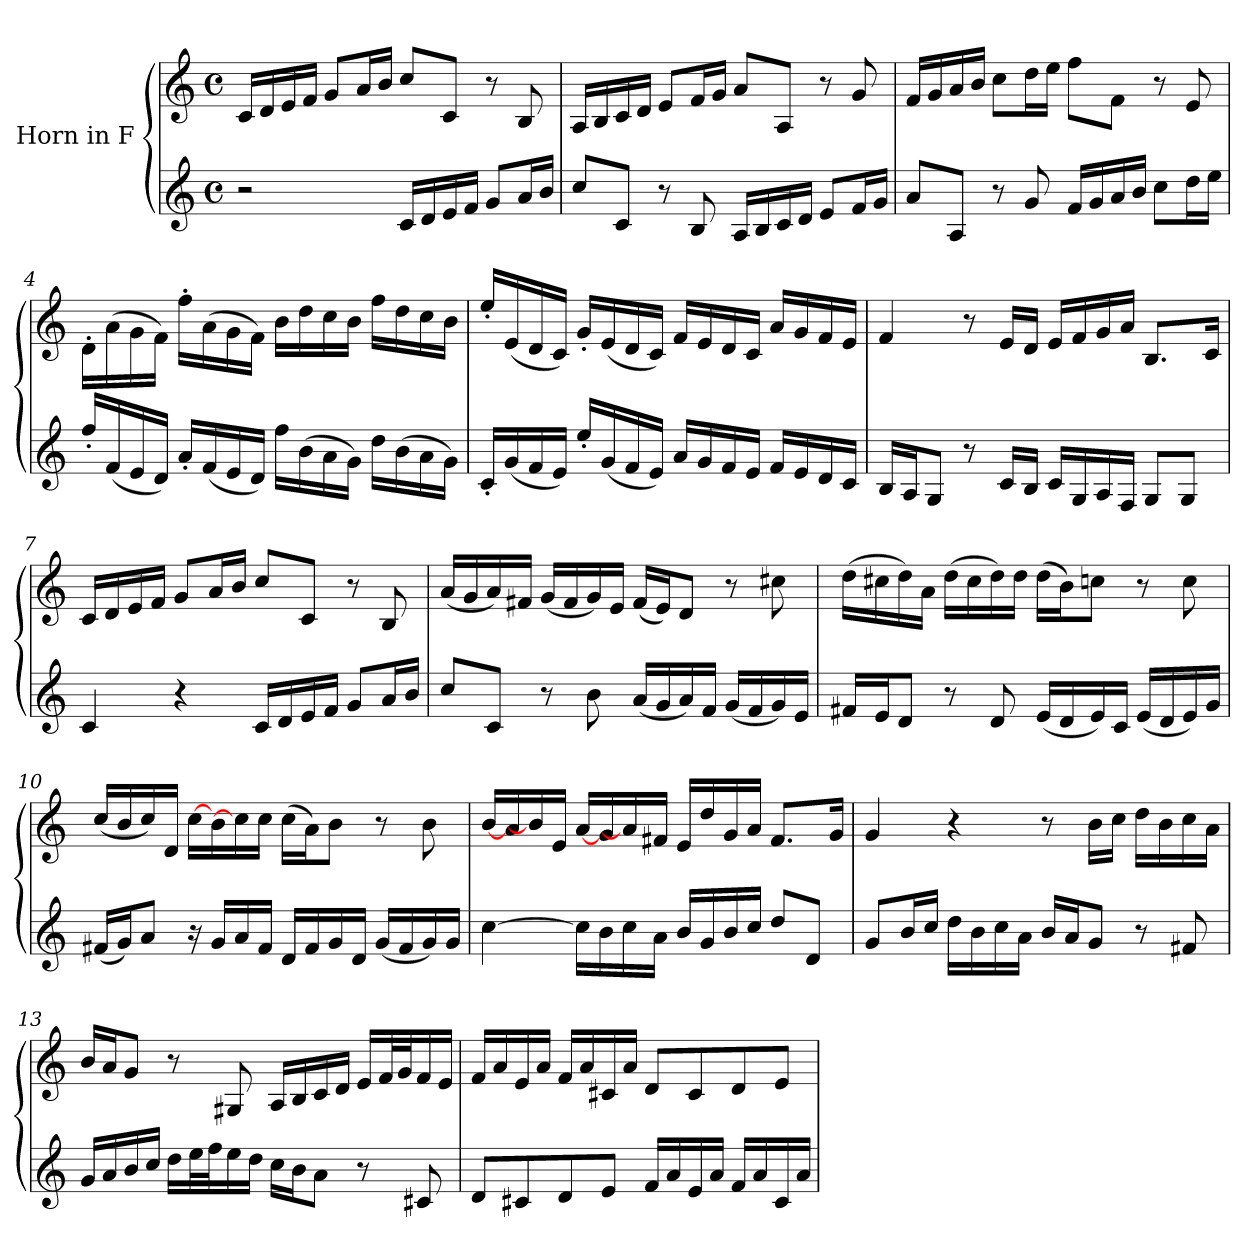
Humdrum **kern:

**kern	**kern
*part2	*part1
*staff2	*staff1
*I"Horn in F	*I"Horn in F
*clefG2	*clefG2
*ITrd4c7	*ITrd4c7
*k[b-]	*k[b-]
*M4/4	*M4/4
*met(c)	*met(c)
*MM86	*MM86
=1	=1
2r	16F/LL
.	16G/
.	16A/
.	16B-/JJ
.	8c/L
.	16d/L
.	16e/JJ
16F/LL	8f/L
16G/	.
16A/	8F/J
16B-/JJ	.
8c/L	8r
16d/L	8E/
16e/JJ	.
=2	=2
8f/L	16D/LL
.	16E/
8F/J	16F/
.	16G/JJ
8r	8A/L
8E/	16B-/L
.	16c/JJ
16D/LL	8d/L
16E/	.
16F/	8D/J
16G/JJ	.
8A/L	8r
16B-/L	8c/
16c/JJ	.
=3	=3
8d/L	16B-/LL
.	16c/
8D/J	16d/
.	16e/JJ
8r	8f\L
8c/	16g\L
.	16a\JJ
16B-/LL	8b-\L
16c/	.
16d/	8B-\J
16e/JJ	.
8f\L	8r
16g\L	8A/
16a\JJ	.
=4	=4
16b-'/LL	16G'\LL
(16B-/	(16d\
16A/	16c\
16G/JJ)	16B-\JJ)
16d'/LL	16b-'\LL
(16B-/	(16d\
16A/	16c\
16G/JJ)	16B-\JJ)
16b-\LL	16e\LL
(16e\	16g\
16d\	16f\
16c\JJ)	16e\JJ
16g\LL	16b-\LL
(16e\	16g\
16d\	16f\
16c\JJ)	16e\JJ
!!LO:LB:g=z
=5	=5
16F'/LL	16a'/LL
(16c/	(16A/
16B-/	16G/
16A/JJ)	16F/JJ)
16a'/LL	16c'/LL
(16c/	(16A/
16B-/	16G/
16A/JJ)	16F/JJ)
16d/LL	16B-/LL
16c/	16A/
16B-/	16G/
16A/JJ	16F/JJ
16B-/LL	16d/LL
16A/	16c/
16G/	16B-/
16F/JJ	16A/JJ
=6	=6
16E/LL	4B-/
16D/J	.
8C/J	.
8r	8r
16F/LL	16A/LL
16E/JJ	16G/JJ
16F/LL	16A/LL
16C/	16B-/
16D/	16c/
16BB-/JJ	16d/JJ
8C/L	8.E/L
8C/J	.
.	16F/Jk
=7	=7
4F/	16F/LL
.	16G/
.	16A/
.	16B-/JJ
4r	8c/L
.	16d/L
.	16e/JJ
16F/LL	8f/L
16G/	.
16A/	8F/J
16B-/JJ	.
8c/L	8r
16d/L	8E/
16e/JJ	.
=8	=8
8f/L	(16d/LL
.	16c/
8F/J	16d/)
.	16Bn/JJ
8r	(16c/LL
.	16B/
8e\	16c/)
.	16A/JJ
(16d/LL	(16B/LL
16c/	16A/J)
16d/)	8G/J
16B-/JJ	.
(16c/LL	8r
16B-/	.
16c/)	8f#X\
16A/JJ	.
!!LO:LB:g=z
=9	=9
16Bn/LL	(16g\LL
16A/J	16f#X\
8G/J	16g\)
.	16d\JJ
8r	(16g\LL
.	16f#\
8G/	16g\)
.	16g\JJ
(16A/LL	(16g\LL
16G/	16e\J)
16A/)	8fn\J
16F/JJ	.
(16A/LL	8r
16G/	.
16A/)	8f\
16c/JJ	.
=10	=10
(16Bn/LL	(16f/LL
16c/J)	16e/
8d/J	16f/)
.	16G/JJ
16r	[16f\LL
16c/LL	16e\
16d/	16f\]
16B/JJ	16f\JJ
16G/LL	(16f\LL
16B/	16d\J)
16c/	8e\J
16G/JJ	.
(16c/LL	8r
16B/	.
16c/)	8e\
16c/JJ	.
=11	=11
[4f\	[16e/LL
.	16d/
.	16e/]
.	16A/JJ
16f\LL]	[16d/LL
16e\	16c/
16f\	16d/]
16d\JJ	16Bn/JJ
16e/LL	16A/LL
16c/	16g/
16e/	16c/
16f/JJ	16d/JJ
8g/L	8.B/L
8G/J	.
.	16c/Jk
=12	=12
8c/L	4c/
16e/L	.
16f/JJ	.
16g\LL	4r
16e\	.
16f\	.
16d\JJ	.
16e/LL	8r
16d/J	.
8c/J	16e\LL
.	16f\JJ
8r	16g\LL
.	16e\
8Bn/	16f\
.	16d\JJ
!!LO:PB:g=z
=13	=13
16c/LL	16e/LL
16d/	16d/J
16e/	8c/J
16f/JJ	.
16g\LL	8r
32a\L	.
32b-\J	.
16a\	8C#X/
16g\JJ	.
16f\LL	16D/LL
16e\J	16E/
8d\J	16F/
.	16G/JJ
8r	16A/LL
.	32B-/L
.	32c/J
8F#X/	16B-/
.	16A/JJ
=14	=14
8G/L	16B-/LL
.	16d/
8F#X/	16A/
.	16d/JJ
8G/	16B-/LL
.	16d/
8A/J	16F#X/
.	16d/JJ
16B-/LL	8G/L
16d/	.
16A/	8F#/
16d/JJ	.
16B-/LL	8G/
16d/	.
16F#/	8A/J
16d/JJ	.
=	=
*-	*-
